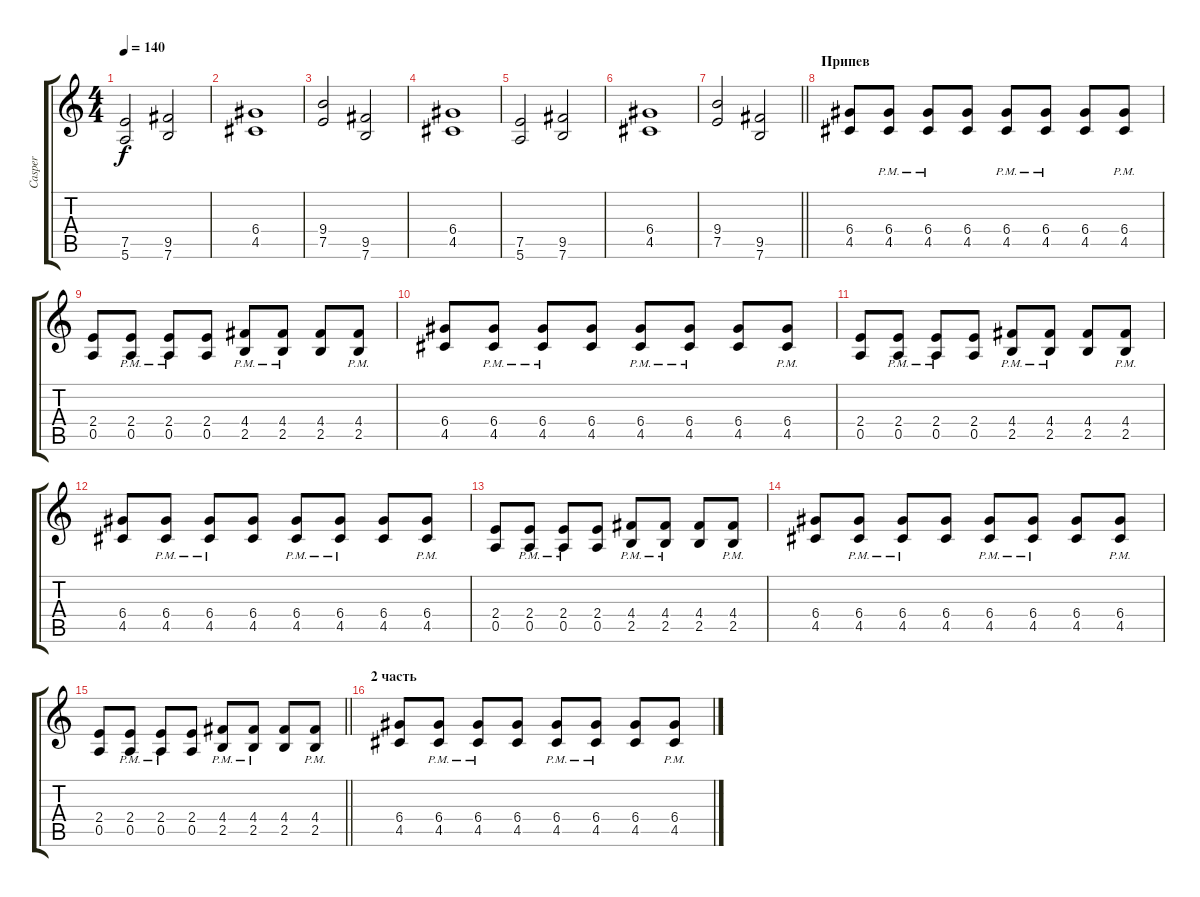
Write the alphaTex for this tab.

\track ("Casper" "Casper") {instrument distortionguitar}
\staff {score tabs}
\tuning (E4 B3 G3 D3 A2 E2) {hide}
\ts (4 4)
\tempo 140
\clef g2
\ks c
(7.5 5.6).2{dy f} (9.5 7.6).2 |
(6.4 4.5).1 |
(9.4 7.5).2 (9.5 7.6).2 |
(6.4 4.5).1 |
(7.5 5.6).2 (9.5 7.6).2 |
(6.4 4.5).1 |
\barLineRight lightlight
(9.4 7.5).2 (9.5 7.6).2 |
\section ("" "Припев")
(6.4 4.5).8 (6.4{pm} 4.5{pm}).8 (6.4{pm} 4.5{pm}).8 (6.4 4.5).8 (6.4{pm} 4.5{pm}).8 (6.4{pm} 4.5{pm}).8 (6.4 4.5).8 (6.4{pm} 4.5{pm}).8 |
(2.4 0.5).8 (2.4{pm} 0.5{pm}).8 (2.4{pm} 0.5{pm}).8 (2.4 0.5).8 (4.4{pm} 2.5{pm}).8 (4.4{pm} 2.5{pm}).8 (4.4 2.5).8 (4.4{pm} 2.5{pm}).8 |
(6.4 4.5).8 (6.4{pm} 4.5{pm}).8 (6.4{pm} 4.5{pm}).8 (6.4 4.5).8 (6.4{pm} 4.5{pm}).8 (6.4{pm} 4.5{pm}).8 (6.4 4.5).8 (6.4{pm} 4.5{pm}).8 |
(2.4 0.5).8 (2.4{pm} 0.5{pm}).8 (2.4{pm} 0.5{pm}).8 (2.4 0.5).8 (4.4{pm} 2.5{pm}).8 (4.4{pm} 2.5{pm}).8 (4.4 2.5).8 (4.4{pm} 2.5{pm}).8 |
(6.4 4.5).8 (6.4{pm} 4.5{pm}).8 (6.4{pm} 4.5{pm}).8 (6.4 4.5).8 (6.4{pm} 4.5{pm}).8 (6.4{pm} 4.5{pm}).8 (6.4 4.5).8 (6.4{pm} 4.5{pm}).8 |
(2.4 0.5).8 (2.4{pm} 0.5{pm}).8 (2.4{pm} 0.5{pm}).8 (2.4 0.5).8 (4.4{pm} 2.5{pm}).8 (4.4{pm} 2.5{pm}).8 (4.4 2.5).8 (4.4{pm} 2.5{pm}).8 |
(6.4 4.5).8 (6.4{pm} 4.5{pm}).8 (6.4{pm} 4.5{pm}).8 (6.4 4.5).8 (6.4{pm} 4.5{pm}).8 (6.4{pm} 4.5{pm}).8 (6.4 4.5).8 (6.4{pm} 4.5{pm}).8 |
\barLineRight lightlight
(2.4 0.5).8 (2.4{pm} 0.5{pm}).8 (2.4{pm} 0.5{pm}).8 (2.4 0.5).8 (4.4{pm} 2.5{pm}).8 (4.4{pm} 2.5{pm}).8 (4.4 2.5).8 (4.4{pm} 2.5{pm}).8 |
\section ("" "2 часть")
(6.4 4.5).8 (6.4{pm} 4.5{pm}).8 (6.4{pm} 4.5{pm}).8 (6.4 4.5).8 (6.4{pm} 4.5{pm}).8 (6.4{pm} 4.5{pm}).8 (6.4 4.5).8 (6.4{pm} 4.5{pm}).8
